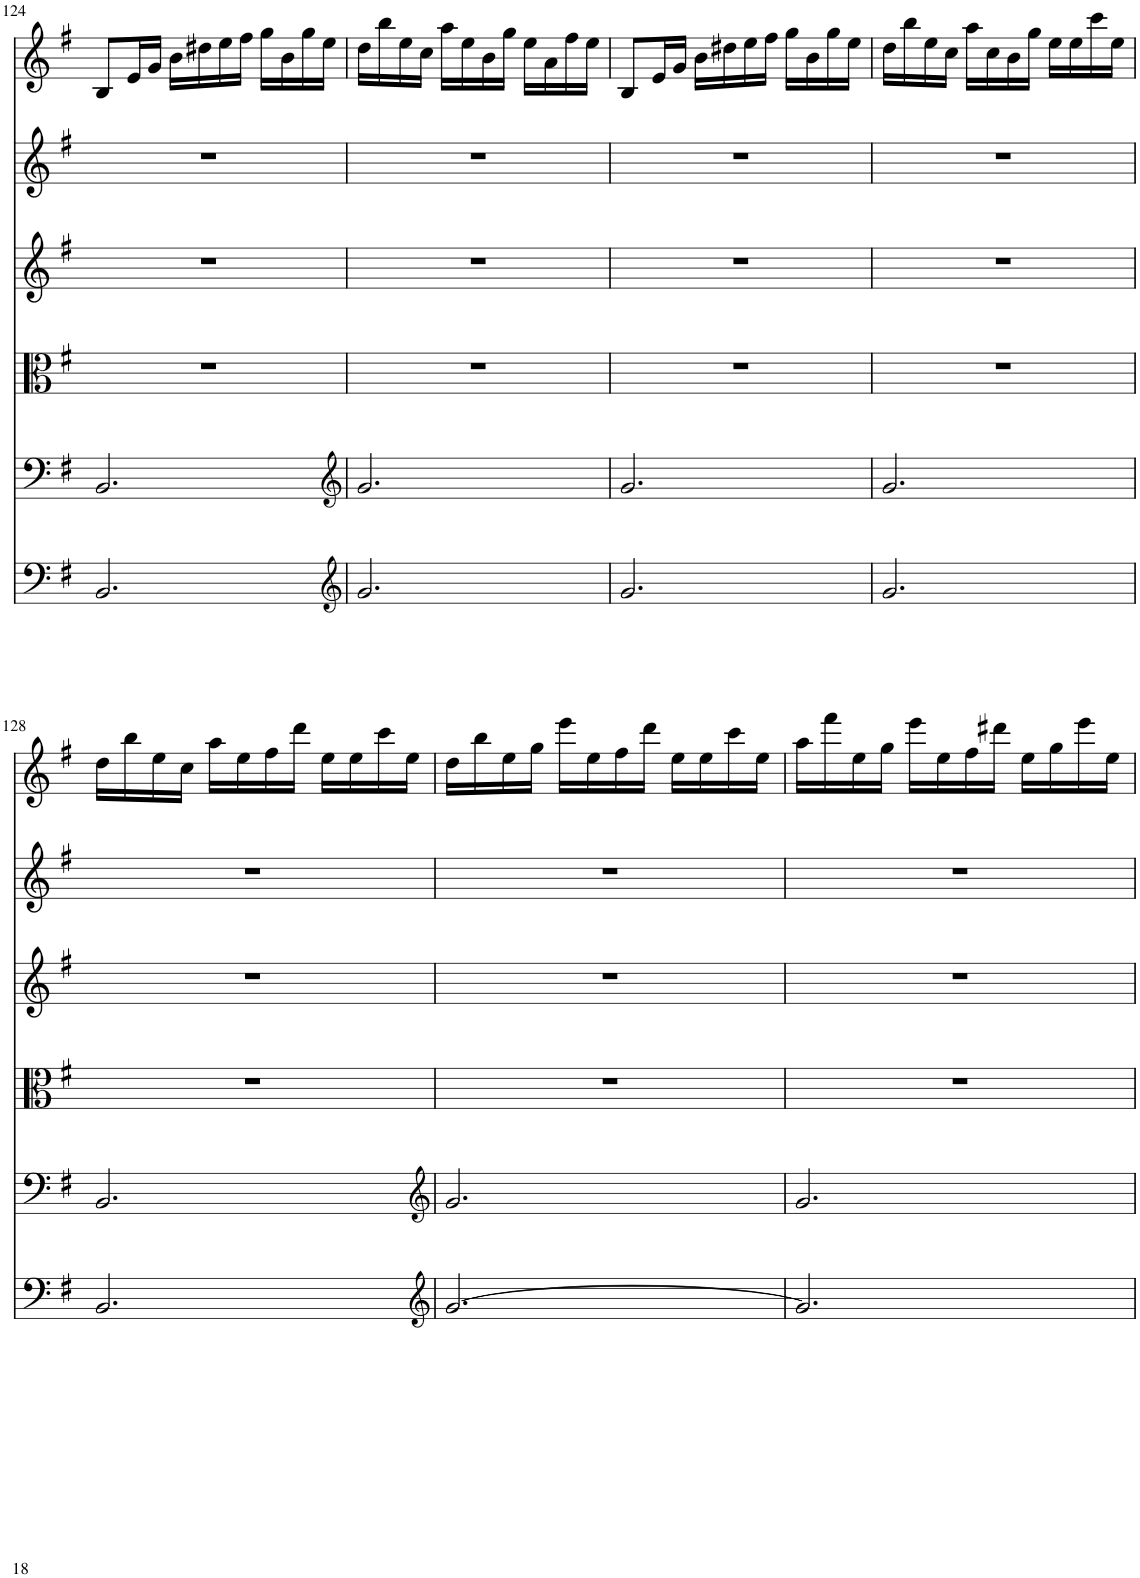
**kern	**kern	**kern	**kern	**kern	**kern
*part6	*part5	*part4	*part3	*part2	*part1
*staff6	*staff5	*staff4	*staff3	*staff2	*staff1
*I"Voice	*I"Voice	*I"Voice	*I"Voice	*I"Voice	*I"Voice
*I'V	*I'V	*I'V	*I'V	*I'V	*I'V
!!LO:PB:g=z
*clefF4	*clefG2	*clefC3	*clefG2	*clefG2	*clefG2
*k[f#]	*k[f#]	*k[f#]	*k[f#]	*k[f#]	*k[f#]
*M3/4	*M3/4	*M3/4	*M3/4	*M3/4	*M3/4
=124	=124	=124	=124	=124	=124
2.BB/	2.BB/	2.r	2.r	2.r	8B/L
.	.	.	.	.	16e/L
.	.	.	.	.	16g/JJ
.	.	.	.	.	16b\LL
.	.	.	.	.	16dd#X\
.	.	.	.	.	16ee\
.	.	.	.	.	16ff#\JJ
.	.	.	.	.	16gg\LL
.	.	.	.	.	16b\
.	.	.	.	.	16gg\
.	.	.	.	.	16ee\JJ
=125	=125	=125	=125	=125	=125
*clefG2	*clefG2	*	*	*	*
2.g/	2.g/	2.r	2.r	2.r	16dd\LL
.	.	.	.	.	16bb\
.	.	.	.	.	16ee\
.	.	.	.	.	16cc\JJ
.	.	.	.	.	16aa\LL
.	.	.	.	.	16ee\
.	.	.	.	.	16b\
.	.	.	.	.	16gg\JJ
.	.	.	.	.	16ee\LL
.	.	.	.	.	16a\
.	.	.	.	.	16ff#\
.	.	.	.	.	16ee\JJ
=126	=126	=126	=126	=126	=126
2.g/	2.g/	2.r	2.r	2.r	8B/L
.	.	.	.	.	16e/L
.	.	.	.	.	16g/JJ
.	.	.	.	.	16b\LL
.	.	.	.	.	16dd#X\
.	.	.	.	.	16ee\
.	.	.	.	.	16ff#\JJ
.	.	.	.	.	16gg\LL
.	.	.	.	.	16b\
.	.	.	.	.	16gg\
.	.	.	.	.	16ee\JJ
=127	=127	=127	=127	=127	=127
2.g/	2.g/	2.r	2.r	2.r	16dd\LL
.	.	.	.	.	16bb\
.	.	.	.	.	16ee\
.	.	.	.	.	16cc\JJ
.	.	.	.	.	16aa\LL
.	.	.	.	.	16cc\
.	.	.	.	.	16b\
.	.	.	.	.	16gg\JJ
.	.	.	.	.	16ee\LL
.	.	.	.	.	16ee\
.	.	.	.	.	16ccc\
.	.	.	.	.	16ee\JJ
!!LO:LB:g=z
=128	=128	=128	=128	=128	=128
2.BB/	2.BB/	2.r	2.r	2.r	16dd\LL
.	.	.	.	.	16bb\
.	.	.	.	.	16ee\
.	.	.	.	.	16cc\JJ
.	.	.	.	.	16aa\LL
.	.	.	.	.	16ee\
.	.	.	.	.	16ff#\
.	.	.	.	.	16ddd\JJ
.	.	.	.	.	16ee\LL
.	.	.	.	.	16ee\
.	.	.	.	.	16ccc\
.	.	.	.	.	16ee\JJ
=129	=129	=129	=129	=129	=129
*clefG2	*clefG2	*	*	*	*
[>2.g/	2.g/	2.r	2.r	2.r	16dd\LL
.	.	.	.	.	16bb\
.	.	.	.	.	16ee\
.	.	.	.	.	16gg\JJ
.	.	.	.	.	16eee\LL
.	.	.	.	.	16ee\
.	.	.	.	.	16ff#\
.	.	.	.	.	16ddd\JJ
.	.	.	.	.	16ee\LL
.	.	.	.	.	16ee\
.	.	.	.	.	16ccc\
.	.	.	.	.	16ee\JJ
=130	=130	=130	=130	=130	=130
2.g/]	2.g/	2.r	2.r	2.r	16aa\LL
.	.	.	.	.	16fff#\
.	.	.	.	.	16ee\
.	.	.	.	.	16gg\JJ
.	.	.	.	.	16eee\LL
.	.	.	.	.	16ee\
.	.	.	.	.	16ff#\
.	.	.	.	.	16ddd#X\JJ
.	.	.	.	.	16ee\LL
.	.	.	.	.	16gg\
.	.	.	.	.	16eee\
.	.	.	.	.	16ee\JJ
=	=	=	=	=	=
*-	*-	*-	*-	*-	*-
